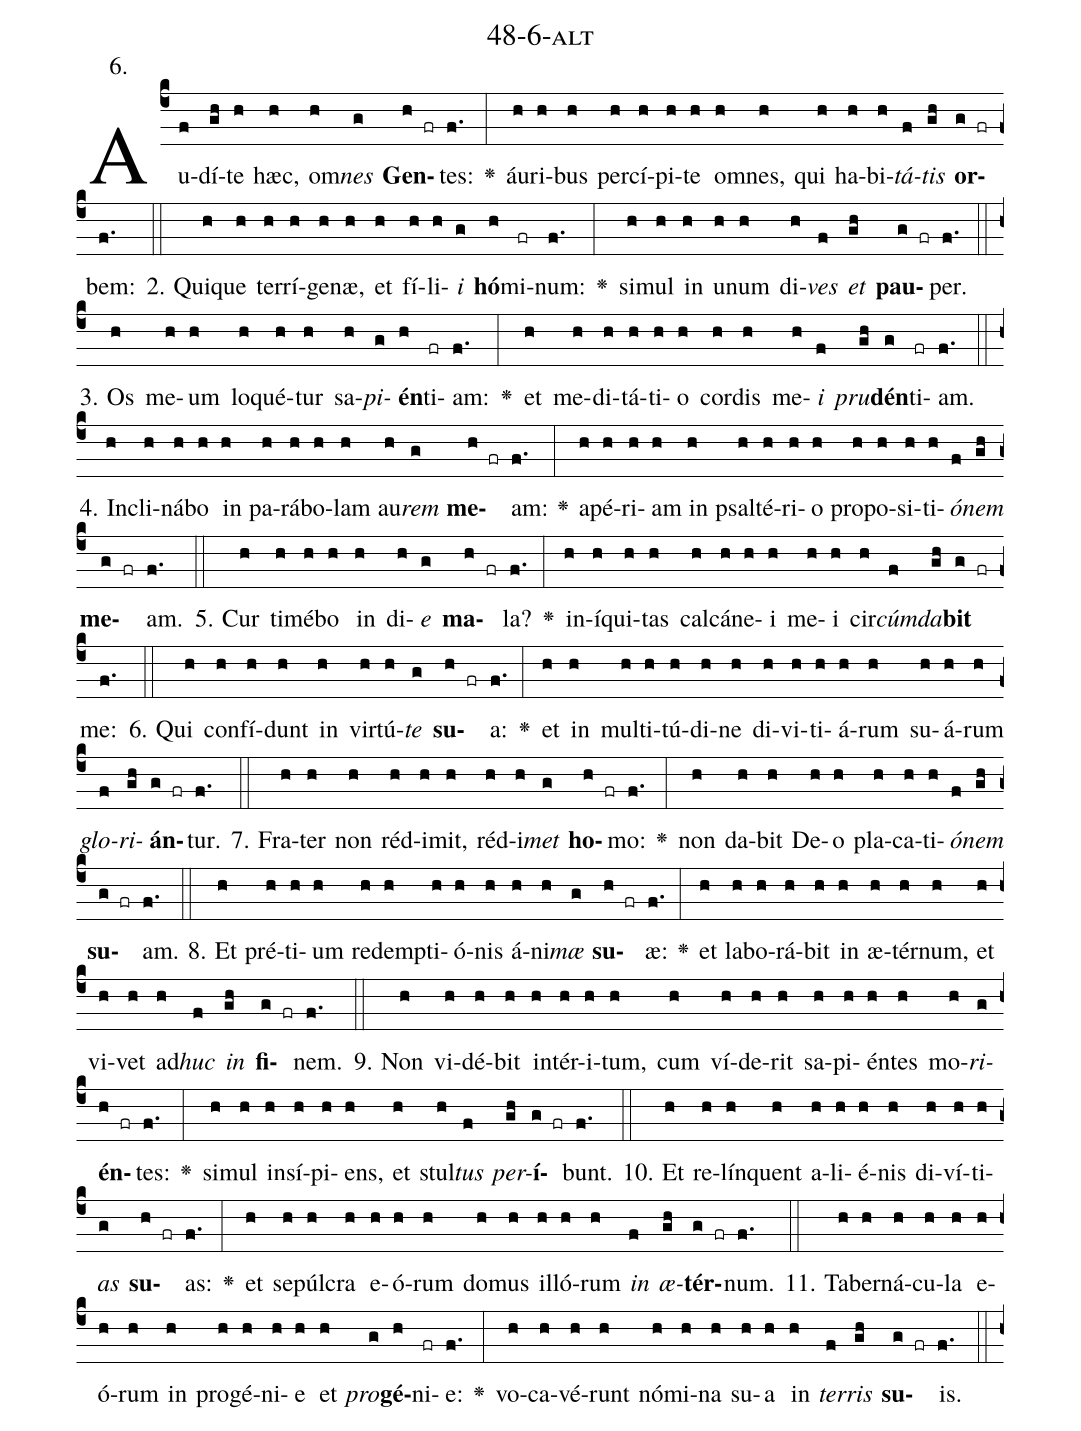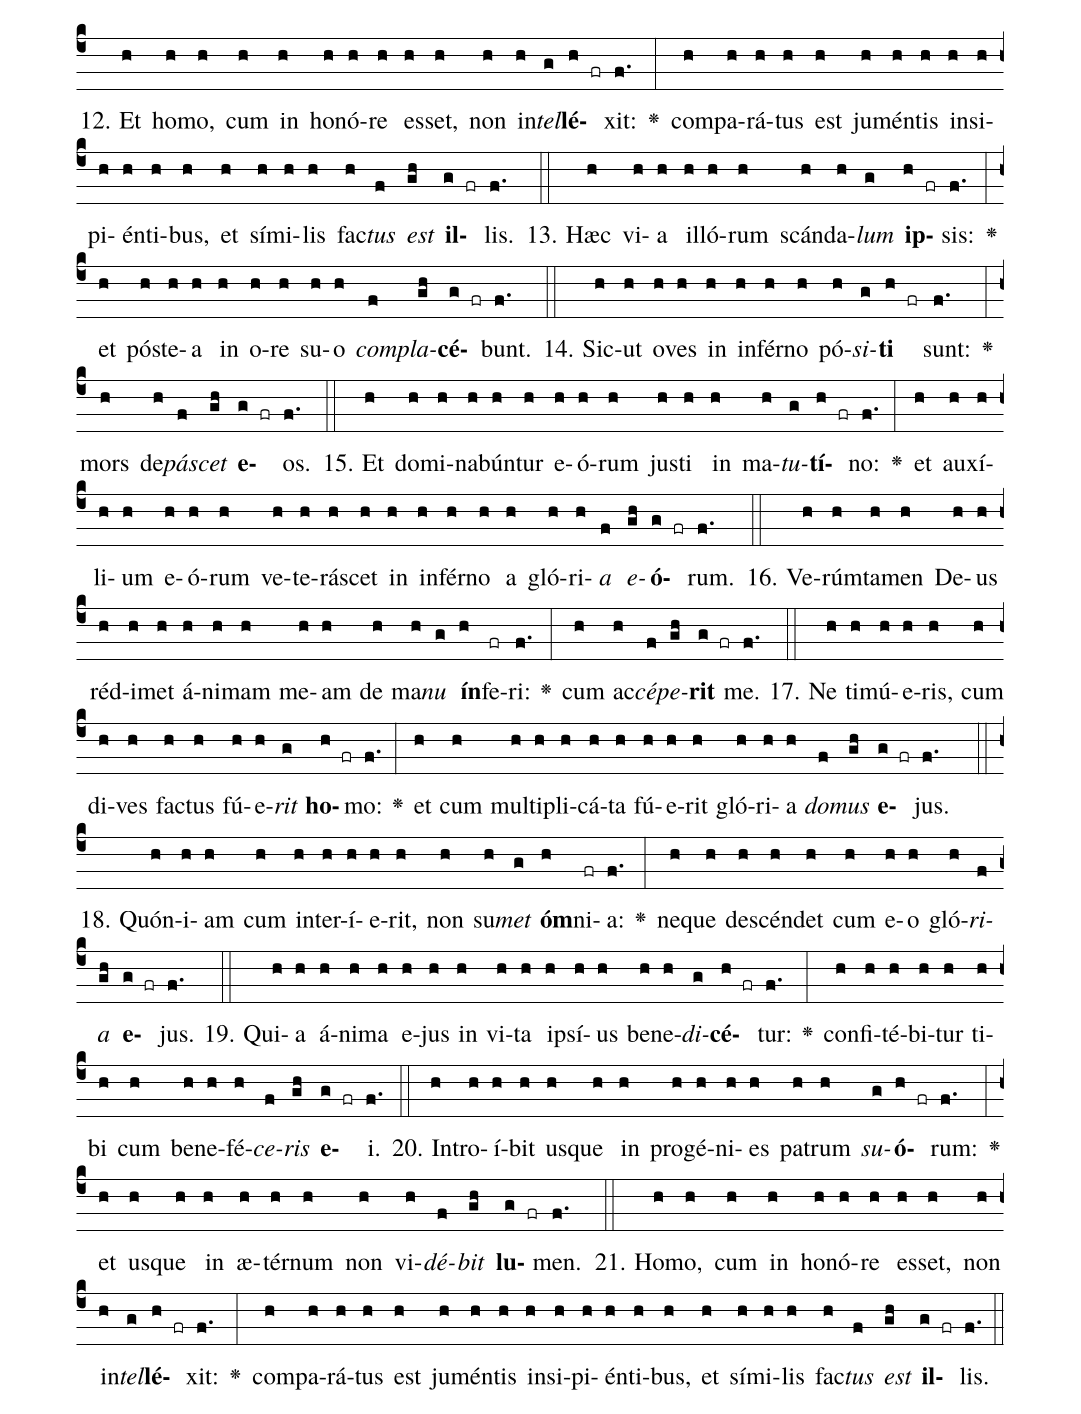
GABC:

name: 48-6-alt;
annotation: 6.;
%%
(c4)Au(f)dí(gh)te(h) hæc,(h) om(h)<i>nes</i>(g) <b>Gen</b>(h fr)tes:(f.) <v>\greheightstar</v>(:) áu(h)ri(h)bus(h) per(h)cí(h)pi(h)te(h) om(h)nes,(h) qui(h) ha(h)bi(h)<i>tá</i>(f)<i>tis</i>(gh) <b>or</b>(g fr)bem:(f.) (::)
2. Qui(h)que(h) ter(h)rí(h)ge(h)næ,(h) et(h) fí(h)li(h)<i>i</i>(g) <b>hó</b>(h)mi(fr)num:(f.) <v>\greheightstar</v>(:) si(h)mul(h) in(h) u(h)num(h) di(h)<i>ves</i>(f) <i>et</i>(gh) <b>pau</b>(g fr)per.(f.) (::)
3. Os(h) me(h)um(h) lo(h)qué(h)tur(h) sa(h)<i>pi</i>(g)<b>én</b>(h)ti(fr)am:(f.) <v>\greheightstar</v>(:) et(h) me(h)di(h)tá(h)ti(h)o(h) cor(h)dis(h) me(h)<i>i</i>(f) <i>pru</i>(gh)<b>dén</b>(g)ti(fr)am.(f.) (::)
4. In(h)cli(h)ná(h)bo(h) in(h) pa(h)rá(h)bo(h)lam(h) au(h)<i>rem</i>(g) <b>me</b>(h fr)am:(f.) <v>\greheightstar</v>(:) a(h)pé(h)ri(h)am(h) in(h) psal(h)té(h)ri(h)o(h) pro(h)po(h)si(h)ti(h)<i>ó</i>(f)<i>nem</i>(gh) <b>me</b>(g fr)am.(f.) (::)
5. Cur(h) ti(h)mé(h)bo(h) in(h) di(h)<i>e</i>(g) <b>ma</b>(h fr)la?(f.) <v>\greheightstar</v>(:) in(h)í(h)qui(h)tas(h) cal(h)cá(h)ne(h)i(h) me(h)i(h) cir(h)<i>cúm</i>(f)<i>da</i>(gh)<b>bit</b>(g fr) me:(f.) (::)
6. Qui(h) con(h)fí(h)dunt(h) in(h) vir(h)tú(h)<i>te</i>(g) <b>su</b>(h fr)a:(f.) <v>\greheightstar</v>(:) et(h) in(h) mul(h)ti(h)tú(h)di(h)ne(h) di(h)vi(h)ti(h)á(h)rum(h) su(h)á(h)rum(h) <i>glo</i>(f)<i>ri</i>(gh)<b>án</b>(g fr)tur.(f.) (::)
7. Fra(h)ter(h) non(h) réd(h)i(h)mit,(h) réd(h)i(h)<i>met</i>(g) <b>ho</b>(h fr)mo:(f.) <v>\greheightstar</v>(:) non(h) da(h)bit(h) De(h)o(h) pla(h)ca(h)ti(h)<i>ó</i>(f)<i>nem</i>(gh) <b>su</b>(g fr)am.(f.) (::)
8. Et(h) pré(h)ti(h)um(h) red(h)emp(h)ti(h)ó(h)nis(h) á(h)ni(h)<i>mæ</i>(g) <b>su</b>(h fr)æ:(f.) <v>\greheightstar</v>(:) et(h) la(h)bo(h)rá(h)bit(h) in(h) æ(h)tér(h)num,(h) et(h) vi(h)vet(h) ad(h)<i>huc</i>(f) <i>in</i>(gh) <b>fi</b>(g fr)nem.(f.) (::)
9. Non(h) vi(h)dé(h)bit(h) in(h)tér(h)i(h)tum,(h) cum(h) ví(h)de(h)rit(h) sa(h)pi(h)én(h)tes(h) mo(h)<i>ri</i>(g)<b>én</b>(h fr)tes:(f.) <v>\greheightstar</v>(:) si(h)mul(h) in(h)sí(h)pi(h)ens,(h) et(h) stul(h)<i>tus</i>(f) <i>per</i>(gh)<b>í</b>(g fr)bunt.(f.) (::)
10. Et(h) re(h)lín(h)quent(h) a(h)li(h)é(h)nis(h) di(h)ví(h)ti(h)<i>as</i>(g) <b>su</b>(h fr)as:(f.) <v>\greheightstar</v>(:) et(h) se(h)púl(h)cra(h) e(h)ó(h)rum(h) do(h)mus(h) il(h)ló(h)rum(h) <i>in</i>(f) <i>æ</i>(gh)<b>tér</b>(g fr)num.(f.) (::)
11. Ta(h)ber(h)ná(h)cu(h)la(h) e(h)ó(h)rum(h) in(h) pro(h)gé(h)ni(h)e(h) et(h) <i>pro</i>(g)<b>gé</b>(h)ni(fr)e:(f.) <v>\greheightstar</v>(:) vo(h)ca(h)vé(h)runt(h) nó(h)mi(h)na(h) su(h)a(h) in(h) <i>ter</i>(f)<i>ris</i>(gh) <b>su</b>(g fr)is.(f.) (::)
12. Et(h) ho(h)mo,(h) cum(h) in(h) ho(h)nó(h)re(h) es(h)set,(h) non(h) in(h)<i>tel</i>(g)<b>lé</b>(h fr)xit:(f.) <v>\greheightstar</v>(:) com(h)pa(h)rá(h)tus(h) est(h) ju(h)mén(h)tis(h) in(h)si(h)pi(h)én(h)ti(h)bus,(h) et(h) sí(h)mi(h)lis(h) fac(h)<i>tus</i>(f) <i>est</i>(gh) <b>il</b>(g fr)lis.(f.) (::)
13. Hæc(h) vi(h)a(h) il(h)ló(h)rum(h) scán(h)da(h)<i>lum</i>(g) <b>ip</b>(h fr)sis:(f.) <v>\greheightstar</v>(:) et(h) póst(h)e(h)a(h) in(h) o(h)re(h) su(h)o(h) <i>com</i>(f)<i>pla</i>(gh)<b>cé</b>(g fr)bunt.(f.) (::)
14. Sic(h)ut(h) o(h)ves(h) in(h) in(h)fér(h)no(h) pó(h)<i>si</i>(g)<b>ti</b>(h fr) sunt:(f.) <v>\greheightstar</v>(:) mors(h) de(h)<i>pá</i>(f)<i>scet</i>(gh) <b>e</b>(g fr)os.(f.) (::)
15. Et(h) do(h)mi(h)na(h)bún(h)tur(h) e(h)ó(h)rum(h) jus(h)ti(h) in(h) ma(h)<i>tu</i>(g)<b>tí</b>(h fr)no:(f.) <v>\greheightstar</v>(:) et(h) au(h)xí(h)li(h)um(h) e(h)ó(h)rum(h) ve(h)te(h)rá(h)scet(h) in(h) in(h)fér(h)no(h) a(h) gló(h)ri(h)<i>a</i>(f) <i>e</i>(gh)<b>ó</b>(g fr)rum.(f.) (::)
16. Ve(h)rúm(h)ta(h)men(h) De(h)us(h) réd(h)i(h)met(h) á(h)ni(h)mam(h) me(h)am(h) de(h) ma(h)<i>nu</i>(g) <b>ín</b>(h)fe(fr)ri:(f.) <v>\greheightstar</v>(:) cum(h) ac(h)<i>cé</i>(f)<i>pe</i>(gh)<b>rit</b>(g fr) me.(f.) (::)
17. Ne(h) ti(h)mú(h)e(h)ris,(h) cum(h) di(h)ves(h) fac(h)tus(h) fú(h)e(h)<i>rit</i>(g) <b>ho</b>(h fr)mo:(f.) <v>\greheightstar</v>(:) et(h) cum(h) mul(h)ti(h)pli(h)cá(h)ta(h) fú(h)e(h)rit(h) gló(h)ri(h)a(h) <i>do</i>(f)<i>mus</i>(gh) <b>e</b>(g fr)jus.(f.) (::)
18. Quón(h)i(h)am(h) cum(h) in(h)ter(h)í(h)e(h)rit,(h) non(h) su(h)<i>met</i>(g) <b>óm</b>(h)ni(fr)a:(f.) <v>\greheightstar</v>(:) ne(h)que(h) de(h)scén(h)det(h) cum(h) e(h)o(h) gló(h)<i>ri</i>(f)<i>a</i>(gh) <b>e</b>(g fr)jus.(f.) (::)
19. Qui(h)a(h) á(h)ni(h)ma(h) e(h)jus(h) in(h) vi(h)ta(h) ip(h)sí(h)us(h) be(h)ne(h)<i>di</i>(g)<b>cé</b>(h fr)tur:(f.) <v>\greheightstar</v>(:) con(h)fi(h)té(h)bi(h)tur(h) ti(h)bi(h) cum(h) be(h)ne(h)fé(h)<i>ce</i>(f)<i>ris</i>(gh) <b>e</b>(g fr)i.(f.) (::)
20. In(h)tro(h)í(h)bit(h) us(h)que(h) in(h) pro(h)gé(h)ni(h)es(h) pa(h)trum(h) <i>su</i>(g)<b>ó</b>(h fr)rum:(f.) <v>\greheightstar</v>(:) et(h) us(h)que(h) in(h) æ(h)tér(h)num(h) non(h) vi(h)<i>dé</i>(f)<i>bit</i>(gh) <b>lu</b>(g fr)men.(f.) (::)
21. Ho(h)mo,(h) cum(h) in(h) ho(h)nó(h)re(h) es(h)set,(h) non(h) in(h)<i>tel</i>(g)<b>lé</b>(h fr)xit:(f.) <v>\greheightstar</v>(:) com(h)pa(h)rá(h)tus(h) est(h) ju(h)mén(h)tis(h) in(h)si(h)pi(h)én(h)ti(h)bus,(h) et(h) sí(h)mi(h)lis(h) fac(h)<i>tus</i>(f) <i>est</i>(gh) <b>il</b>(g fr)lis.(f.) (::)
